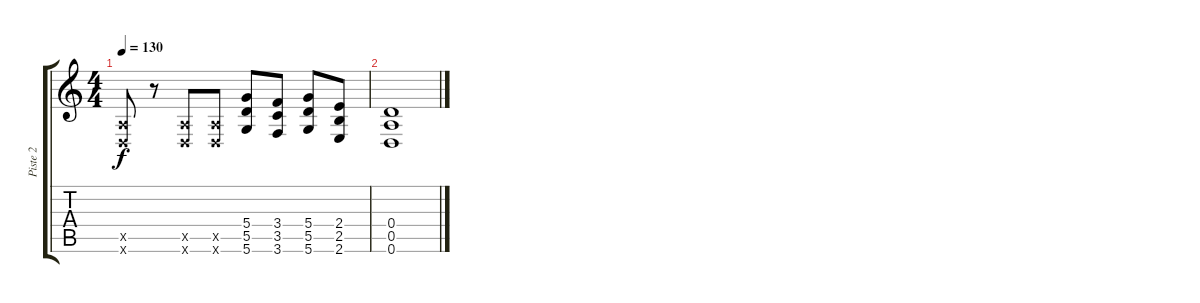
\track ("Piste 2" "Piste 2") {instrument acousticguitarnylon}
\staff {score tabs}
\tuning (E4 B3 G3 D3 A2 D2) {hide}
\ts (4 4)
\tempo 130
\clef g2
\ks c
(0.5{x} 0.6{x}).8{dy f instrument distortionguitar} r.8 (0.5{x} 0.6{x}).8 (0.5{x} 0.6{x}).8 (5.4 5.5 5.6).8 (3.4 3.5 3.6).8 (5.4 5.5 5.6).8 (2.4 2.5 2.6).8 |
(0.4 0.5 0.6).1
